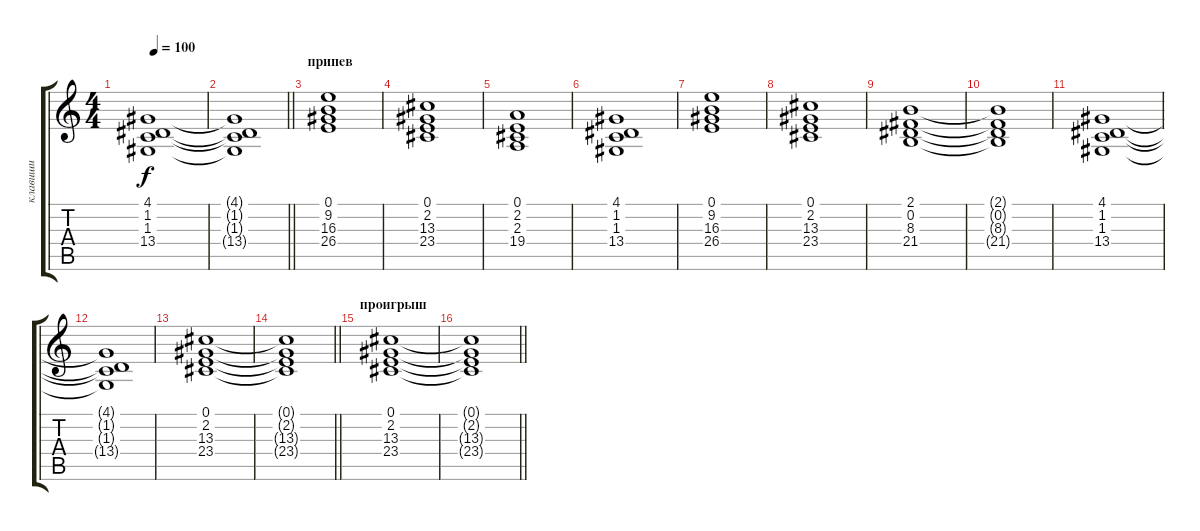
\track ("клавиши" "клавиши") {instrument choiraahs}
\staff {score tabs}
\tuning (E4 B3 G3 D3 A2 E2) {hide}
\ts (4 4)
\tempo 100
\clef g2
\ks c
(4.1 1.2 1.3 13.4).1{dy f} |
\barLineRight lightlight
(4.1{t} 1.2{t} 1.3{t} 13.4{t}).1 |
\section ("" "припев")
(0.1 9.2 16.3 26.4).1 |
(0.1 2.2 13.3 23.4).1 |
(0.1 2.2 2.3 19.4).1 |
(4.1 1.2 1.3 13.4).1 |
(0.1 9.2 16.3 26.4).1 |
(0.1 2.2 13.3 23.4).1 |
(2.1 0.2 8.3 21.4).1 |
(2.1{t} 0.2{t} 8.3{t} 21.4{t}).1 |
(4.1 1.2 1.3 13.4).1 |
(4.1{t} 1.2{t} 1.3{t} 13.4{t}).1 |
(0.1 2.2 13.3 23.4).1 |
\barLineRight lightlight
(0.1{t} 2.2{t} 13.3{t} 23.4{t}).1 |
\section ("" "проигрыш")
(0.1 2.2 13.3 23.4).1 |
\barLineRight lightlight
(0.1{t} 2.2{t} 13.3{t} 23.4{t}).1
